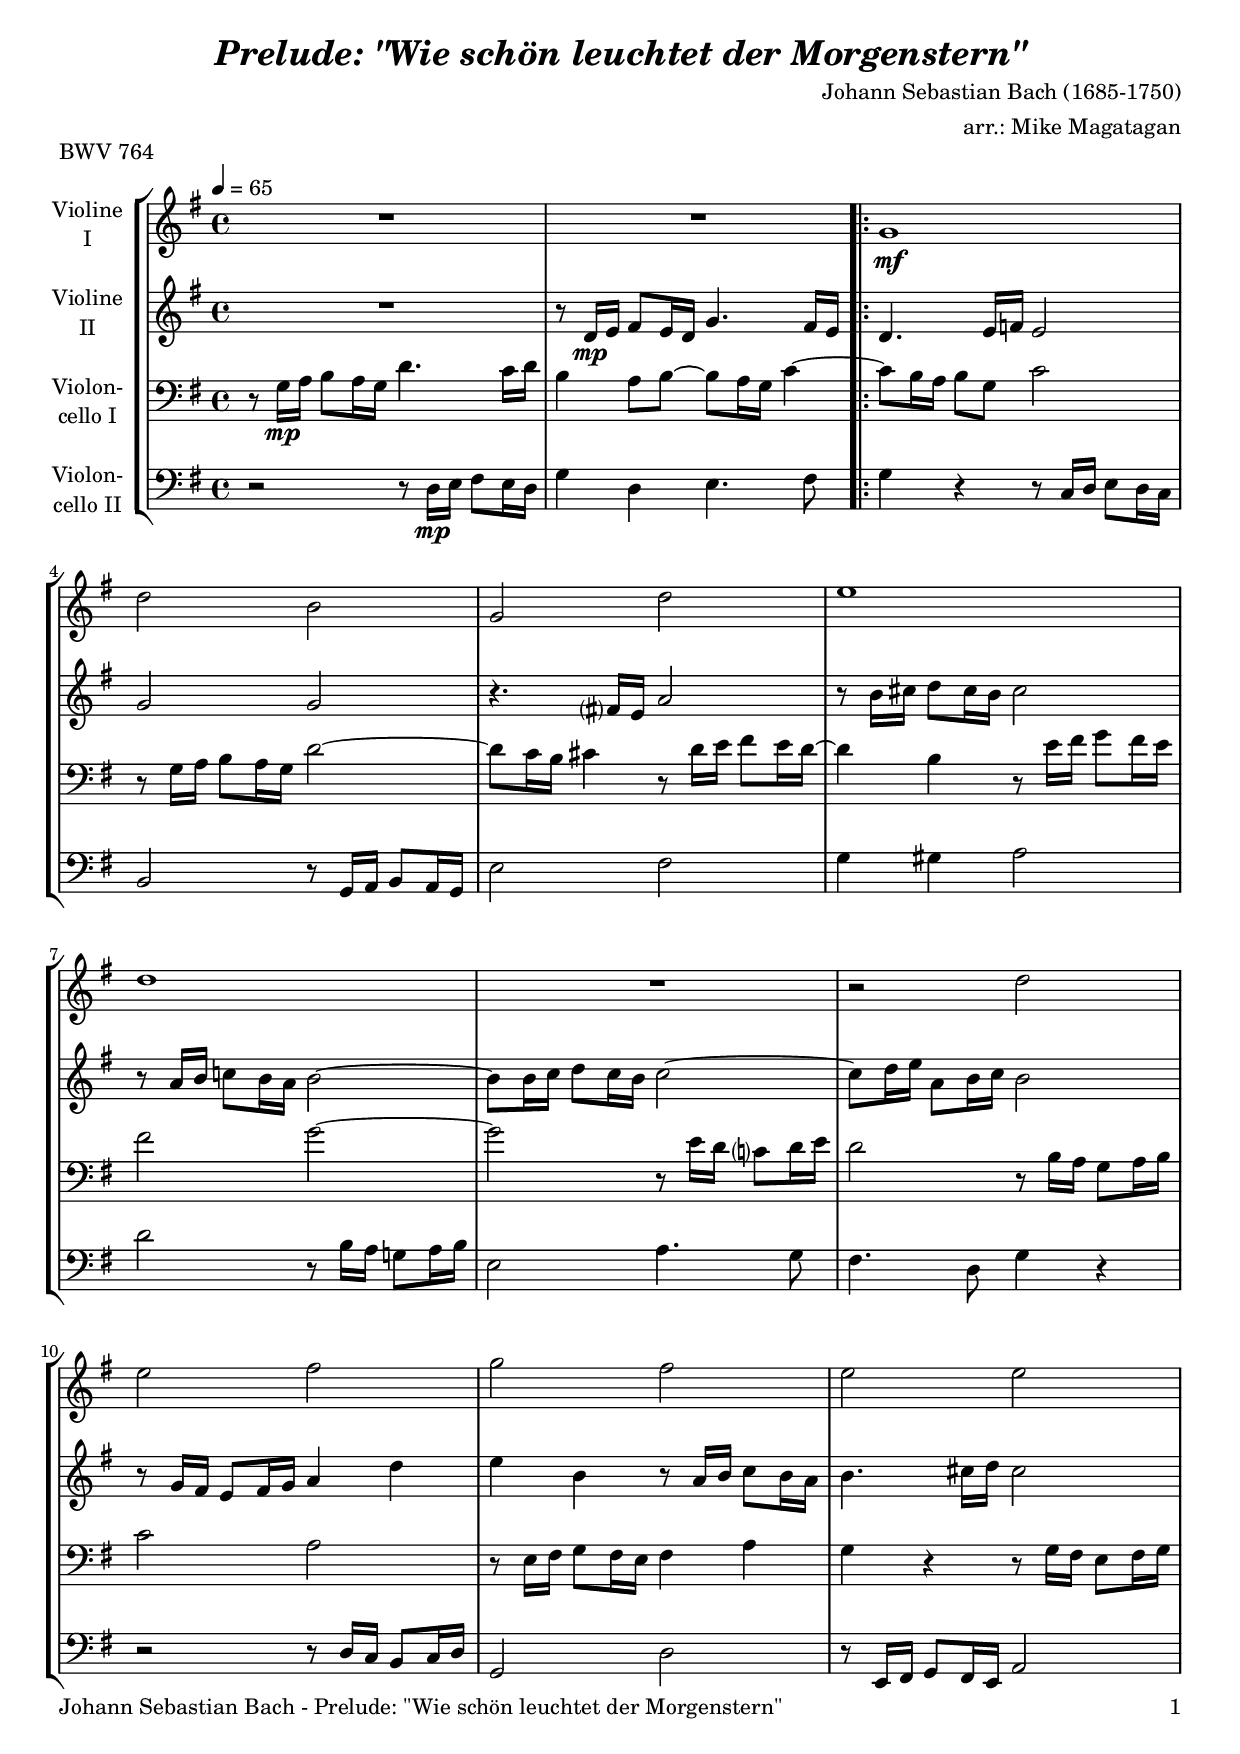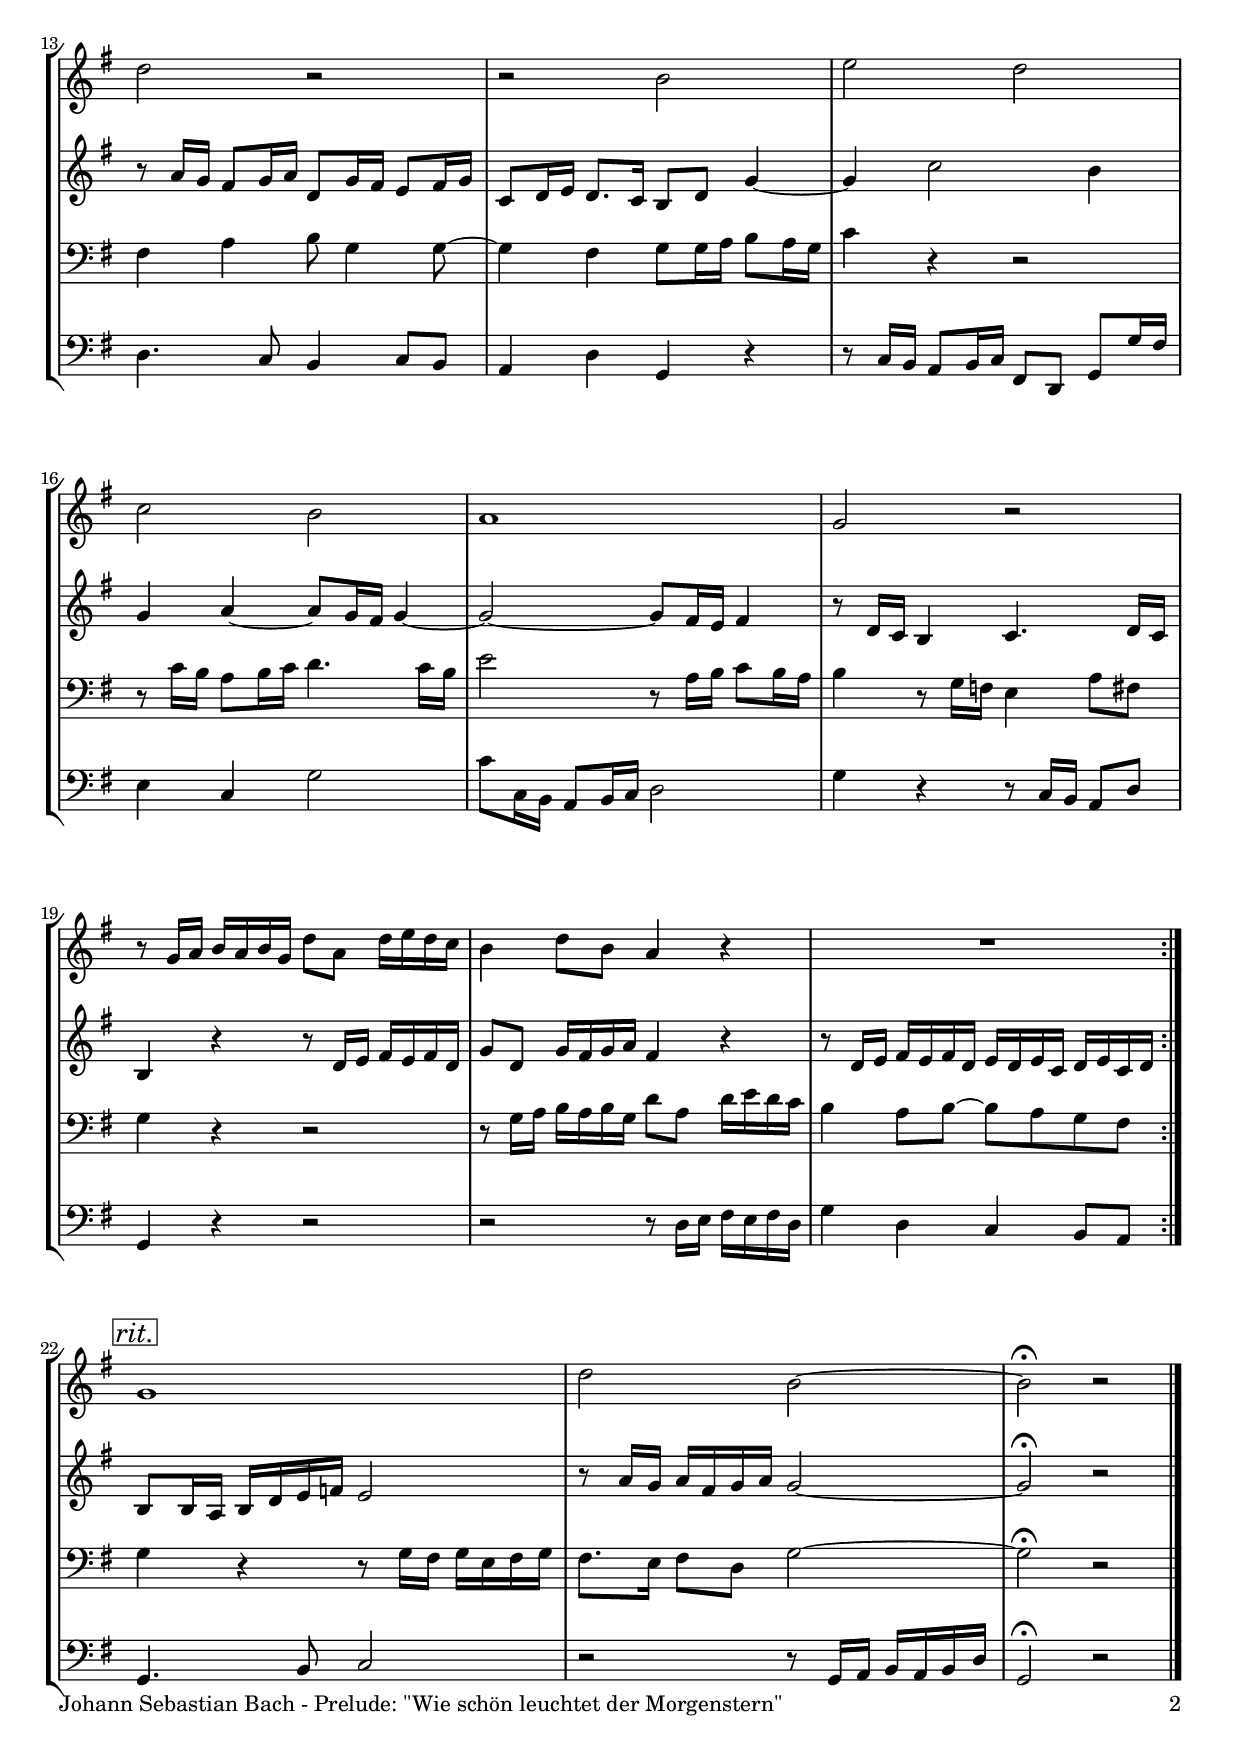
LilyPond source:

\version "2.24.4"
\include "deutsch.ly"
  
#(set-global-staff-size 19)

\header {
  title     = \markup \bold \italic "Prelude: \"Wie schön leuchtet der Morgenstern\""
  composer  = "Johann Sebastian Bach (1685-1750)"
  arranger  = "arr.: Mike Magatagan"
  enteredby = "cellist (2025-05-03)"
  piece     = "BWV 764"
}

voiceconsts = {
  \key g \major
  \time 4/4
  \clef "treble"
%  \numericTimeSignature
  \compressEmptyMeasures
% Set default beaming for all staves
%  \set Timing.beamExceptions = #'()
%  \set Timing.baseMoment     = #(ly:make-moment 1 4)
%  \set Timing.beatStructure  = #'(1 1 1)
  \tempo 4=65
}

mivl = "violin"
miva = "viola"
mivc = "cello"

rit = \mark \markup \box \italic "rit."

va = \relative c'' {
  \voiceconsts

  R1*2
  \repeat volta 2 {
    g1\mf
    d'2 h
    g d'
    e1
    d
    R
    r2 d
    e fis
    g fis
    e e

    d r
    r h
    e d
    c h
    a1
    g2 r
    r8 g16 a h a h g d'8 a d16 e d c
    h4 d8 h a4 r
    R1
  } \rit
  g
  d'2 h~
  h\fermata r \bar "|."
}

vb = \relative c' {
  \voiceconsts

  R1
  r8 d16\mp e fis8 e16 d g4. fis16 e
  \repeat volta 2 {
    d4. e16 f e2
    g g
    r4. fis?16 e a2
    r8 h16 cis d8 cis16 h cis2
    r8 a16 h c!8 h16 a h2~
    h8 h16 c d8 c16 h c2~
    c8 d16 e a,8 h16 c h2
    r8 g16 fis e8 fis16 g a4 d
    e h r8 a16 h c8 h16 a
    h4. cis16 d cis2

    r8 a16 g fis8 g16 a d,8 g16 fis e8 fis16 g
    c,8 d16 e d8. c16 h8 d g4~
    g c2 h4
    g a~ a8 g16 fis g4~
    g2~ g8 fis16 e fis4
    r8 d16 c h4 c4. d16 c
    h4 r r8 d16 e fis e fis d
    g8 d g16 fis g a fis4 r
    r8 d16 e fis e fis d e d e c d e c d
  } \rit
  h8 h16 a h d e f e2
  r8 a16 g a fis g a g2~
  g\fermata r \bar "|."
}

vc = \relative c' {
  \voiceconsts
  \clef "bass"

  r8 g16\mp a h8 a16 g d'4. c16 d
  h4 a8 h~ h a16 g c4~
  \repeat volta 2 {
    c8 h16 a h8 g c2
    r8 g16 a h8 a16 g d'2~
    d8 c16 h cis4 r8 d16 e fis8 e16 d~
    d4 h r8 e16 fis g8 fis16 e
    fis2 g~
    g r8 e16 d c?8 d16 e
    d2 r8 h16 a g8 a16 h
    c2 a
    r8 e16 fis g8 fis16 e fis4 a
    g r r8 g16 fis e8 fis16 g

    fis4 a h8 g4 g8~
    g4 fis g8 g16 a h8 a16 g
    c4 r r2
    r8 c16 h a8 h16 c d4. c16 h
    e2 r8 a,16 h c8 h16 a
    h4 r8 g16 f e4 a8 fis
    g4 r r2
    r8 g16 a h a h g d'8 a d16 e d c
    h4 a8 h~ h a g fis
  } \rit
  g4 r r8 g16 fis g e fis g
  fis8. e16 fis8 d g2~
  g\fermata r \bar "|."
}

vd = \relative c {
  \voiceconsts
  \clef "bass"

  r2 r8 d16\mp e fis8 e16 d
  g4 d e4. fis8
  \repeat volta 2 {
    g4 r r8 c,16 d e8 d16 c
    h2 r8 g16 a h8 a16 g
    e'2 fis
    g4 gis a2
    d r8 h16 a g!8 a16 h
    e,2 a4. g8
    fis4. d8 g4 r
    r2 r8 d16 c h8 c16 d
    g,2 d'
    r8 e,16 fis g8 fis16 e a2

    d4. c8 h4 c8 h
    a4 d g, r
    r8 c16 h a8 h16 c fis,8 d g g'16 fis
    e4 c g'2
    c8 c,16 h a8 h16 c d2
    g4 r r8 c,16 h a8 d
    g,4 r r2
    r r8 d'16 e fis e fis d
    g4 d c h8 a
  } \rit
  g4. h8 c2
  r r8 g16 a h a h d
  g,2\fermata r \bar "|."
}


music = \new StaffGroup <<
      \new Staff {
	\set Staff.midiInstrument = \mivl
	\set Staff.instrumentName = \markup \center-column { "Violine" "I" }
	\transpose g g { \va }
      }

      \new Staff {
	\set Staff.midiInstrument = \mivl
	\set Staff.instrumentName = \markup \center-column { "Violine" "II" }
	\transpose g g { \vb }
      }

      \new Staff {
	\set Staff.midiInstrument = \mivc
	\set Staff.instrumentName = \markup \center-column { "Violon-" "cello I" }
	\transpose g g { \vc }
      }

      \new Staff {
	\set Staff.midiInstrument = \mivc
	\set Staff.instrumentName = \markup \center-column { "Violon-" "cello II" }
	\transpose g g { \vd }
      }
>>

\book {
  \paper {
    print-page-number = ##t
    print-first-page-number = ##t
    ragged-last-bottom = ##f
    oddHeaderMarkup = \markup \null
    evenHeaderMarkup = \markup \null
    oddFooterMarkup = \markup {
      \fill-line {
        \if \should-print-page-number
        "Johann Sebastian Bach - Prelude: \"Wie schön leuchtet der Morgenstern\"" \fromproperty #'page:page-number-string
      }
    }
    evenFooterMarkup = \oddFooterMarkup
  } \score {
    \music
    \layout {}
  }

  \score {
    \unfoldRepeats \music

    \midi {
      \context {
        \Score
      }
    }
  }
}
